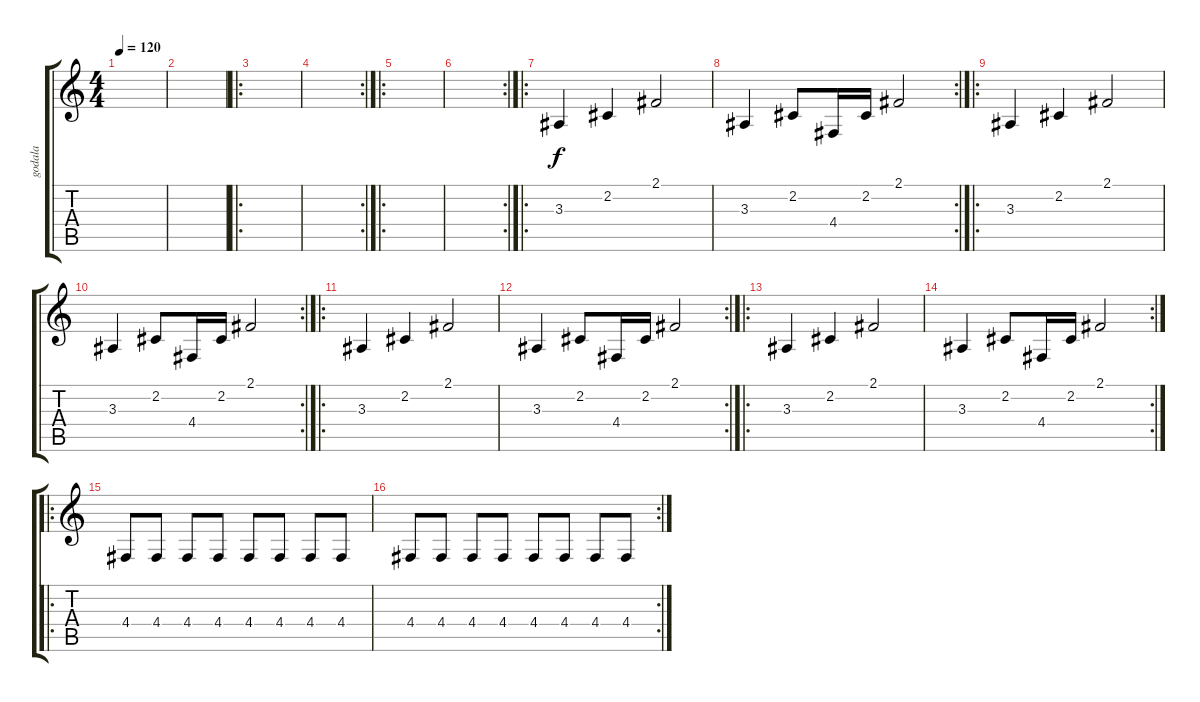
\track ("godala" "godala") {instrument stringensemble1}
\staff {score tabs}
\tuning (E4 B3 G3 D3 A2 E2) {hide}
\ts (4 4)
\tempo 120
\clef g2
\ks c
|
|
\ro
|
\rc 2
|
\ro
|
\rc 2
|
\ro
3.3.4 2.2.4 2.1.2 |
\rc 2
3.3.4 2.2.8 4.4.16 2.2.16 2.1.2 |
\ro
3.3.4 2.2.4 2.1.2 |
\rc 2
3.3.4 2.2.8 4.4.16 2.2.16 2.1.2 |
\ro
3.3.4 2.2.4 2.1.2 |
\rc 2
3.3.4 2.2.8 4.4.16 2.2.16 2.1.2 |
\ro
3.3.4 2.2.4 2.1.2 |
\rc 2
3.3.4 2.2.8 4.4.16 2.2.16 2.1.2 |
\ro
4.4.8 4.4.8 4.4.8 4.4.8 4.4.8 4.4.8 4.4.8 4.4.8 |
\rc 2
4.4.8 4.4.8 4.4.8 4.4.8 4.4.8 4.4.8 4.4.8 4.4.8
